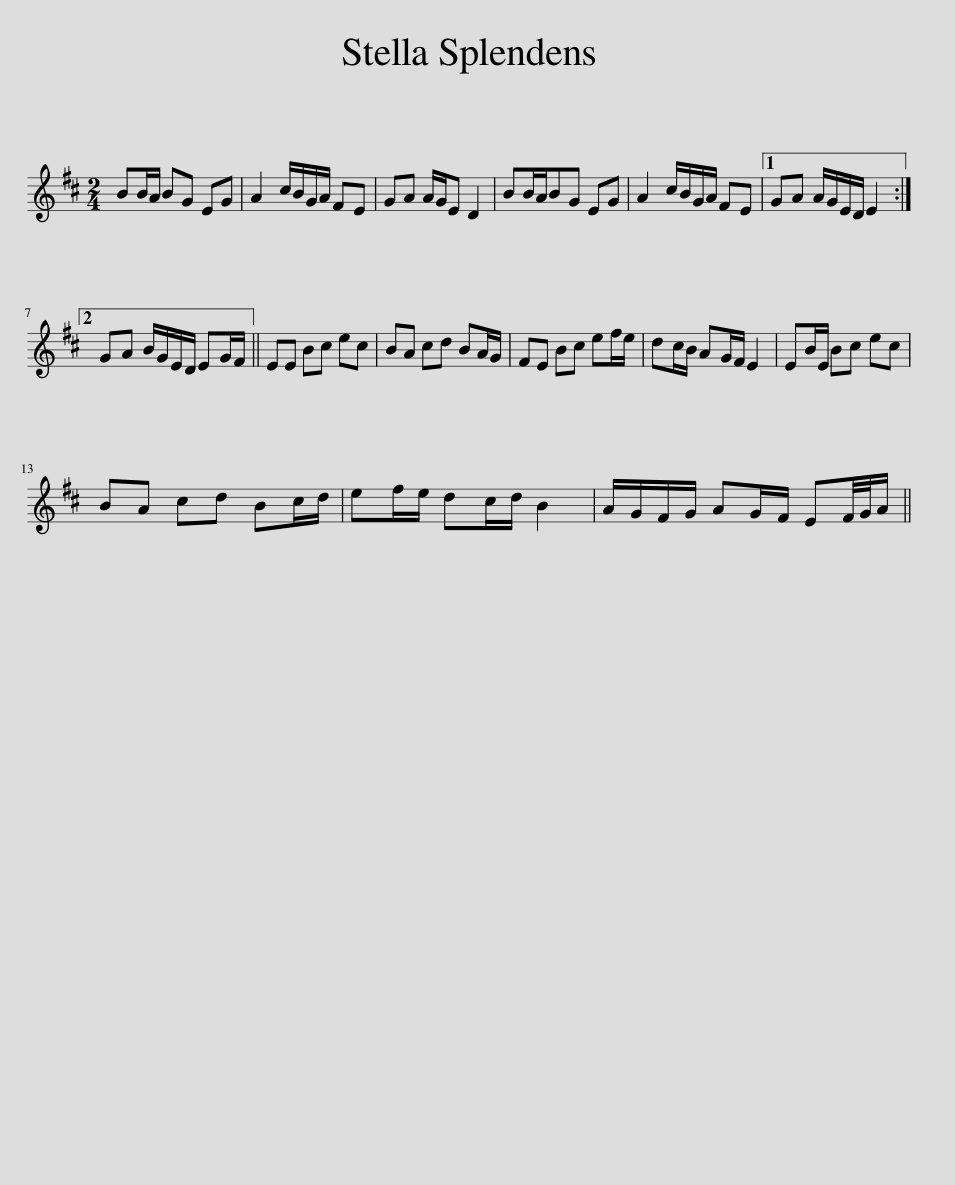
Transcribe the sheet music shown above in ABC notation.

X:1
L:1/8
M:2/4
I:linebreak $
K:D
V:1 treble
V:1
 BB/A/ BG EG | A2 c/B/G/A/ FE | GA A/G/E D2 | BB/A/BG EG | A2 c/B/G/A/ FE |1 %5
 GA A/G/E/D/ E2 :|2$ GA B/G/E/D/ EG/F/ || EE Bc ec | BA cd BA/G/ | FE Bc ef/e/ | %10
 dc/B/ AG/F/ E2 | EB/E/ Bc ec |$ BA cd Bc/d/ | ef/e/ dc/d/ B2 | A/G/F/G/ AG/F/ EF/4G/4A/ || %15
